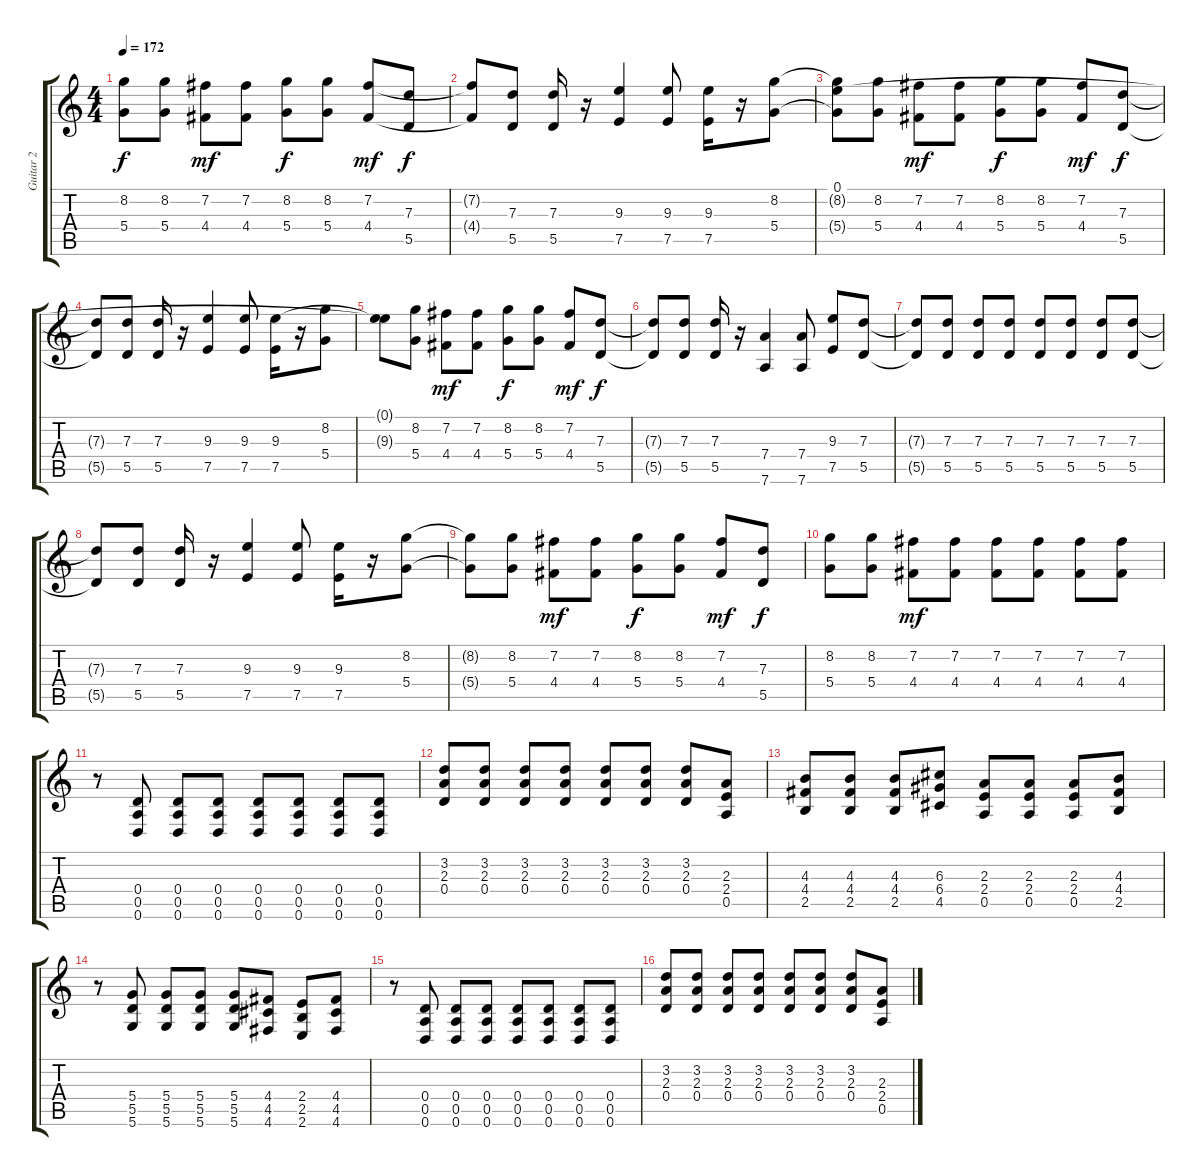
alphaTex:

\track ("Guitar 2" "Guitar 2") {instrument overdrivenguitar}
\staff {score tabs}
\tuning (E4 B3 G3 D3 A2 D2) {hide}
\ts (4 4)
\tempo 172
\clef g2
\ks c
(8.2{t} 5.4{t}).8{dy f} (8.2 5.4).8 (7.2 4.4).8{dy mf} (7.2 4.4).8 (8.2 5.4).8{dy f} (8.2 5.4).8 (7.2 4.4).8{dy mf} (7.3 5.5).8{dy f} |
(7.2{t} 4.4{t}).8 (7.3 5.5).8 (7.3 5.5).16 r.16 (9.3 7.5).4 (9.3 7.5).8 (9.3 7.5).16 r.16 (8.2 5.4).8 |
(0.1 8.2{t} 5.4{t}).8 (8.2 5.4).8 (7.2 4.4).8{dy mf} (7.2 4.4).8 (8.2 5.4).8{dy f} (8.2 5.4).8 (7.2 4.4).8{dy mf} (7.3 5.5).8{dy f} |
(7.3{t} 5.5{t}).8 (7.3 5.5).8 (7.3 5.5).16 r.16 (9.3 7.5).4 (9.3 7.5).8 (9.3 7.5).16 r.16 (8.2 5.4).8 |
(0.1{t} 9.3{t}).8 (8.2 5.4).8 (7.2 4.4).8{dy mf} (7.2 4.4).8 (8.2 5.4).8{dy f} (8.2 5.4).8 (7.2 4.4).8{dy mf} (7.3 5.5).8{dy f} |
(7.3{t} 5.5{t}).8 (7.3 5.5).8 (7.3 5.5).16 r.16 (7.4 7.6).4 (7.4 7.6).8 (9.3 7.5).8 (7.3 5.5).8 |
(7.3{t} 5.5{t}).8 (7.3 5.5).8 (7.3 5.5).8 (7.3 5.5).8 (7.3 5.5).8 (7.3 5.5).8 (7.3 5.5).8 (7.3 5.5).8 |
(7.3{t} 5.5{t}).8 (7.3 5.5).8 (7.3 5.5).16 r.16 (9.3 7.5).4 (9.3 7.5).8 (9.3 7.5).16 r.16 (8.2 5.4).8 |
(8.2{t} 5.4{t}).8 (8.2 5.4).8 (7.2 4.4).8{dy mf} (7.2 4.4).8 (8.2 5.4).8{dy f} (8.2 5.4).8 (7.2 4.4).8{dy mf} (7.3 5.5).8{dy f} |
(8.2 5.4).8 (8.2 5.4).8 (7.2 4.4).8{dy mf} (7.2 4.4).8 (7.2 4.4).8 (7.2 4.4).8 (7.2 4.4).8 (7.2 4.4).8 |
r.8 (0.4 0.5 0.6).8 (0.4 0.5 0.6).8 (0.4 0.5 0.6).8 (0.4 0.5 0.6).8 (0.4 0.5 0.6).8 (0.4 0.5 0.6).8 (0.4 0.5 0.6).8 |
(3.2 2.3 0.4).8 (3.2 2.3 0.4).8 (3.2 2.3 0.4).8 (3.2 2.3 0.4).8 (3.2 2.3 0.4).8 (3.2 2.3 0.4).8 (3.2 2.3 0.4).8 (2.3 2.4 0.5).8 |
(4.3 4.4 2.5).8 (4.3 4.4 2.5).8 (4.3 4.4 2.5).8 (6.3 6.4 4.5).8 (2.3 2.4 0.5).8 (2.3 2.4 0.5).8 (2.3 2.4 0.5).8 (4.3 4.4 2.5).8 |
r.8 (5.4 5.5 5.6).8 (5.4 5.5 5.6).8 (5.4 5.5 5.6).8 (5.4 5.5 5.6).8 (4.4 4.5 4.6).8 (2.4 2.5 2.6).8 (4.4 4.5 4.6).8 |
r.8 (0.4 0.5 0.6).8 (0.4 0.5 0.6).8 (0.4 0.5 0.6).8 (0.4 0.5 0.6).8 (0.4 0.5 0.6).8 (0.4 0.5 0.6).8 (0.4 0.5 0.6).8 |
(3.2 2.3 0.4).8 (3.2 2.3 0.4).8 (3.2 2.3 0.4).8 (3.2 2.3 0.4).8 (3.2 2.3 0.4).8 (3.2 2.3 0.4).8 (3.2 2.3 0.4).8 (2.3 2.4 0.5).8
